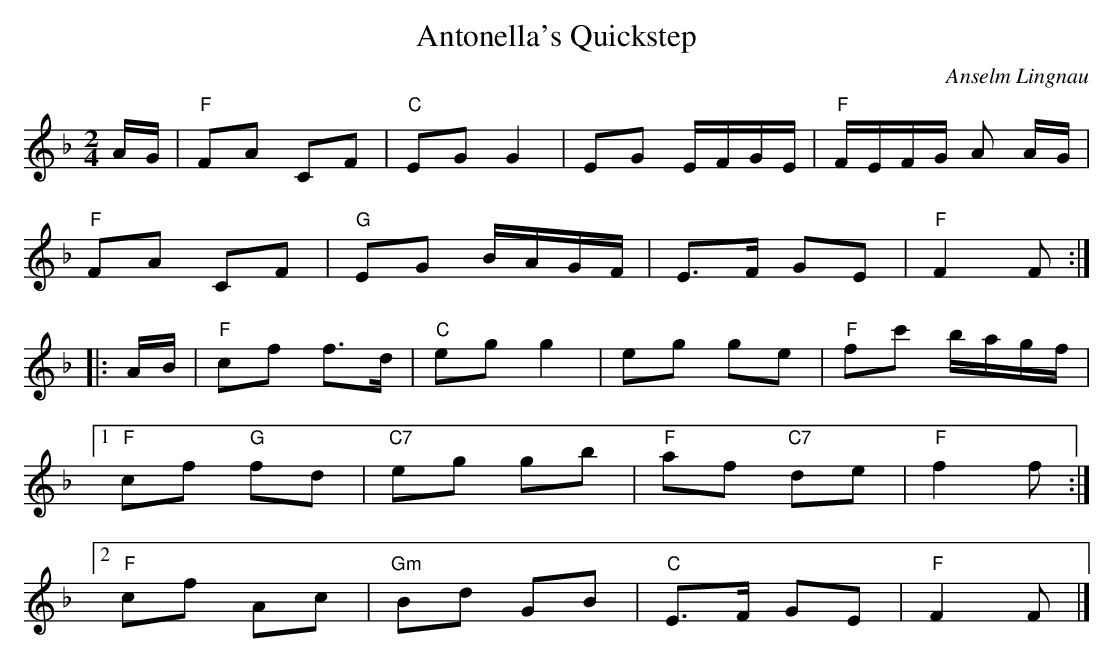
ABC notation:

X:1
T:Antonella's Quickstep
C:Anselm Lingnau
M:2/4
L:1/16
K:F
AG|"F"F2A2 C2F2|"C"E2G2 G4|E2G2 EFGE|"F"FEFG A2 AG|
   "F"F2A2 C2F2|"G"E2G2 BAGF|E3F G2E2|"F"F4 F2::
AB|"F"c2f2 f3d|"C"e2g2 g4|e2g2 g2e2|"F"f2c'2 bagf|1
   "F"c2f2 "G"f2d2|"C7"e2g2 g2b2|"F"a2f2 "C7"d2e2|"F"f4 f2:|2
   "F"c2f2 A2c2|"Gm"B2d2 G2B2|"C"E3F G2E2|"F"F4 F2|]
